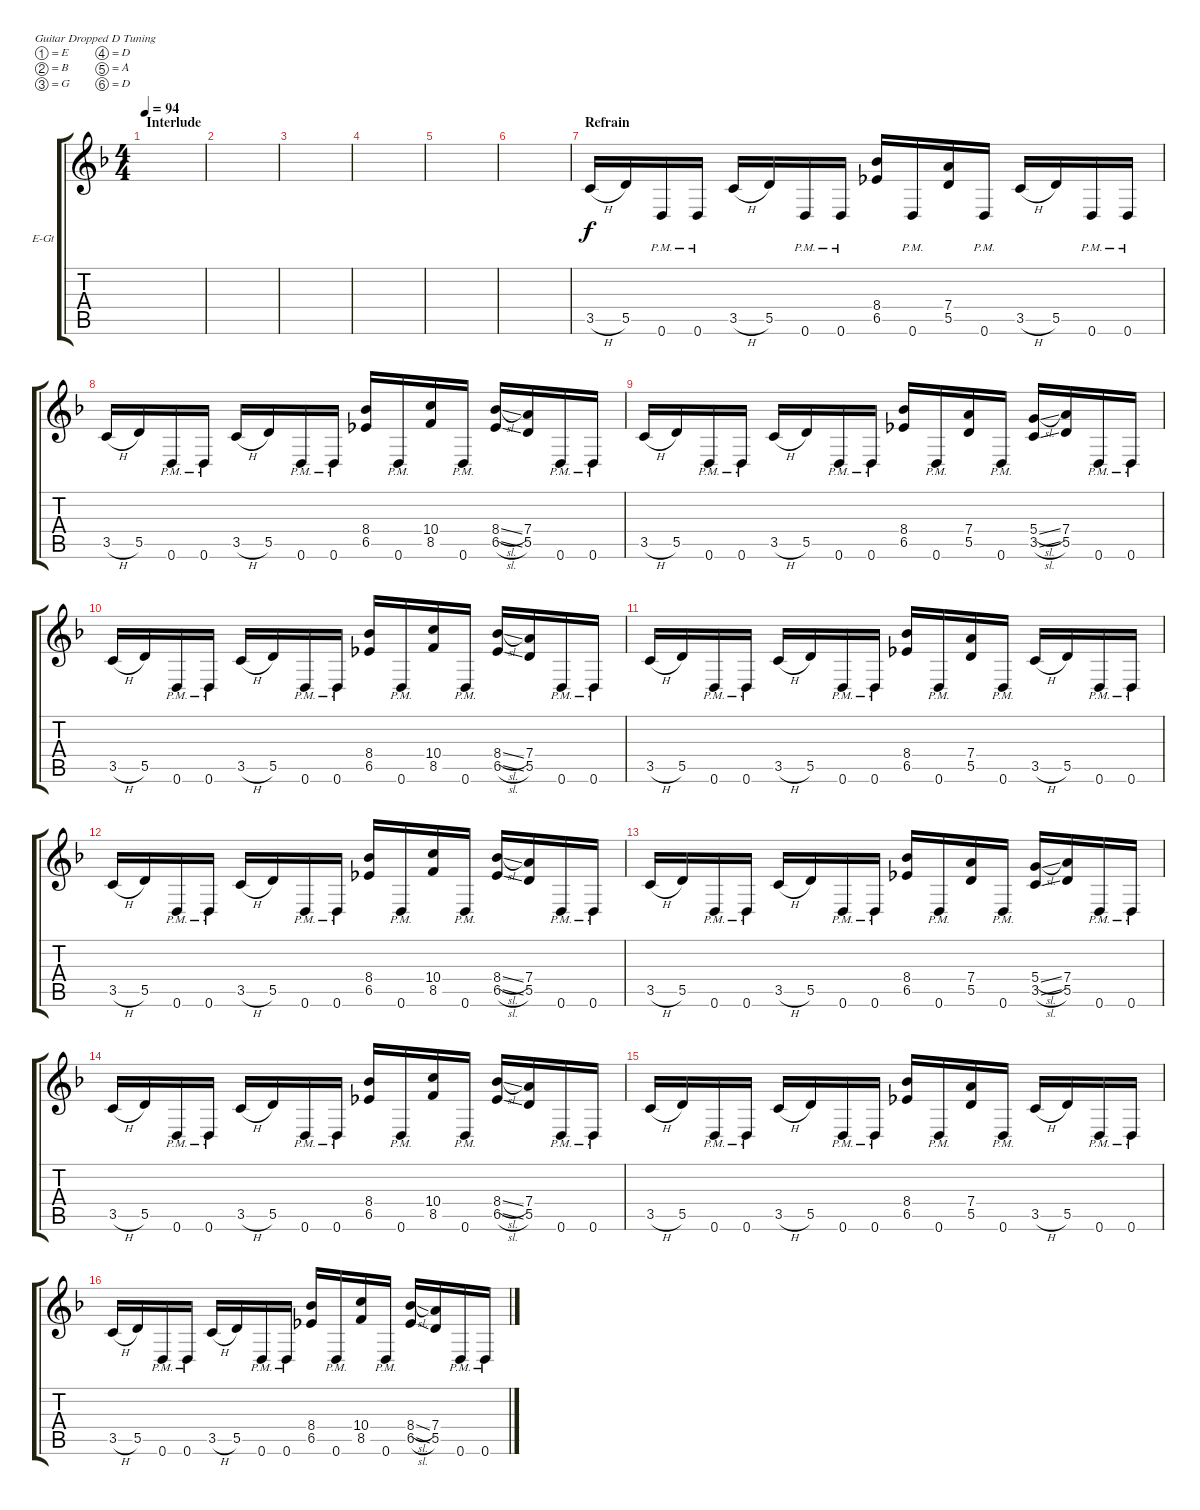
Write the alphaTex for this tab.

\defaultSystemsLayout 4
\bracketExtendMode groupsimilarinstruments
\firstSystemTrackNameOrientation horizontal
\otherSystemsTrackNameOrientation horizontal
\track ("Electric Guitar" "E-Gt") {instrument distortionguitar}
\staff {score tabs}
\tuning (E4 B3 G3 D3 A2 D2)
\ts (4 4)
\section ("" "Interlude")
\tempo 94
\clef g2
\ks dminor
|
|
|
|
|
|
\section ("" "Refrain")
3.5{h}.16 5.5.16 0.6{pm}.16 0.6{pm}.16 3.5{h}.16 5.5.16 0.6{pm}.16 0.6{pm}.16 (6.5 8.4).16 0.6{pm}.16 (5.5 7.4).16 0.6{pm}.16 3.5{h}.16 5.5.16 0.6{pm}.16 0.6{pm}.16 |
3.5{h}.16 5.5.16 0.6{pm}.16 0.6{pm}.16 3.5{h}.16 5.5.16 0.6{pm}.16 0.6{pm}.16 (6.5 8.4).16 0.6{pm}.16 (8.5 10.4).16 0.6{pm}.16 (6.5{sl} 8.4{sl}).16 (5.5 7.4).16 0.6{pm}.16 0.6{pm}.16 |
3.5{h}.16 5.5.16 0.6{pm}.16 0.6{pm}.16 3.5{h}.16 5.5.16 0.6{pm}.16 0.6{pm}.16 (6.5 8.4).16 0.6{pm}.16 (5.5 7.4).16 0.6{pm}.16 (3.5{sl} 5.4{sl}).16 (5.5 7.4).16 0.6{pm}.16 0.6{pm}.16 |
3.5{h}.16 5.5.16 0.6{pm}.16 0.6{pm}.16 3.5{h}.16 5.5.16 0.6{pm}.16 0.6{pm}.16 (6.5 8.4).16 0.6{pm}.16 (8.5 10.4).16 0.6{pm}.16 (6.5{sl} 8.4{sl}).16 (5.5 7.4).16 0.6{pm}.16 0.6{pm}.16 |
3.5{h}.16 5.5.16 0.6{pm}.16 0.6{pm}.16 3.5{h}.16 5.5.16 0.6{pm}.16 0.6{pm}.16 (6.5 8.4).16 0.6{pm}.16 (5.5 7.4).16 0.6{pm}.16 3.5{h}.16 5.5.16 0.6{pm}.16 0.6{pm}.16 |
3.5{h}.16 5.5.16 0.6{pm}.16 0.6{pm}.16 3.5{h}.16 5.5.16 0.6{pm}.16 0.6{pm}.16 (6.5 8.4).16 0.6{pm}.16 (8.5 10.4).16 0.6{pm}.16 (6.5{sl} 8.4{sl}).16 (5.5 7.4).16 0.6{pm}.16 0.6{pm}.16 |
3.5{h}.16 5.5.16 0.6{pm}.16 0.6{pm}.16 3.5{h}.16 5.5.16 0.6{pm}.16 0.6{pm}.16 (6.5 8.4).16 0.6{pm}.16 (5.5 7.4).16 0.6{pm}.16 (3.5{sl} 5.4{sl}).16 (5.5 7.4).16 0.6{pm}.16 0.6{pm}.16 |
3.5{h}.16 5.5.16 0.6{pm}.16 0.6{pm}.16 3.5{h}.16 5.5.16 0.6{pm}.16 0.6{pm}.16 (6.5 8.4).16 0.6{pm}.16 (8.5 10.4).16 0.6{pm}.16 (6.5{sl} 8.4{sl}).16 (5.5 7.4).16 0.6{pm}.16 0.6{pm}.16 |
3.5{h}.16 5.5.16 0.6{pm}.16 0.6{pm}.16 3.5{h}.16 5.5.16 0.6{pm}.16 0.6{pm}.16 (6.5 8.4).16 0.6{pm}.16 (5.5 7.4).16 0.6{pm}.16 3.5{h}.16 5.5.16 0.6{pm}.16 0.6{pm}.16 |
3.5{h}.16 5.5.16 0.6{pm}.16 0.6{pm}.16 3.5{h}.16 5.5.16 0.6{pm}.16 0.6{pm}.16 (6.5 8.4).16 0.6{pm}.16 (8.5 10.4).16 0.6{pm}.16 (6.5{sl} 8.4{sl}).16 (5.5 7.4).16 0.6{pm}.16 0.6{pm}.16
